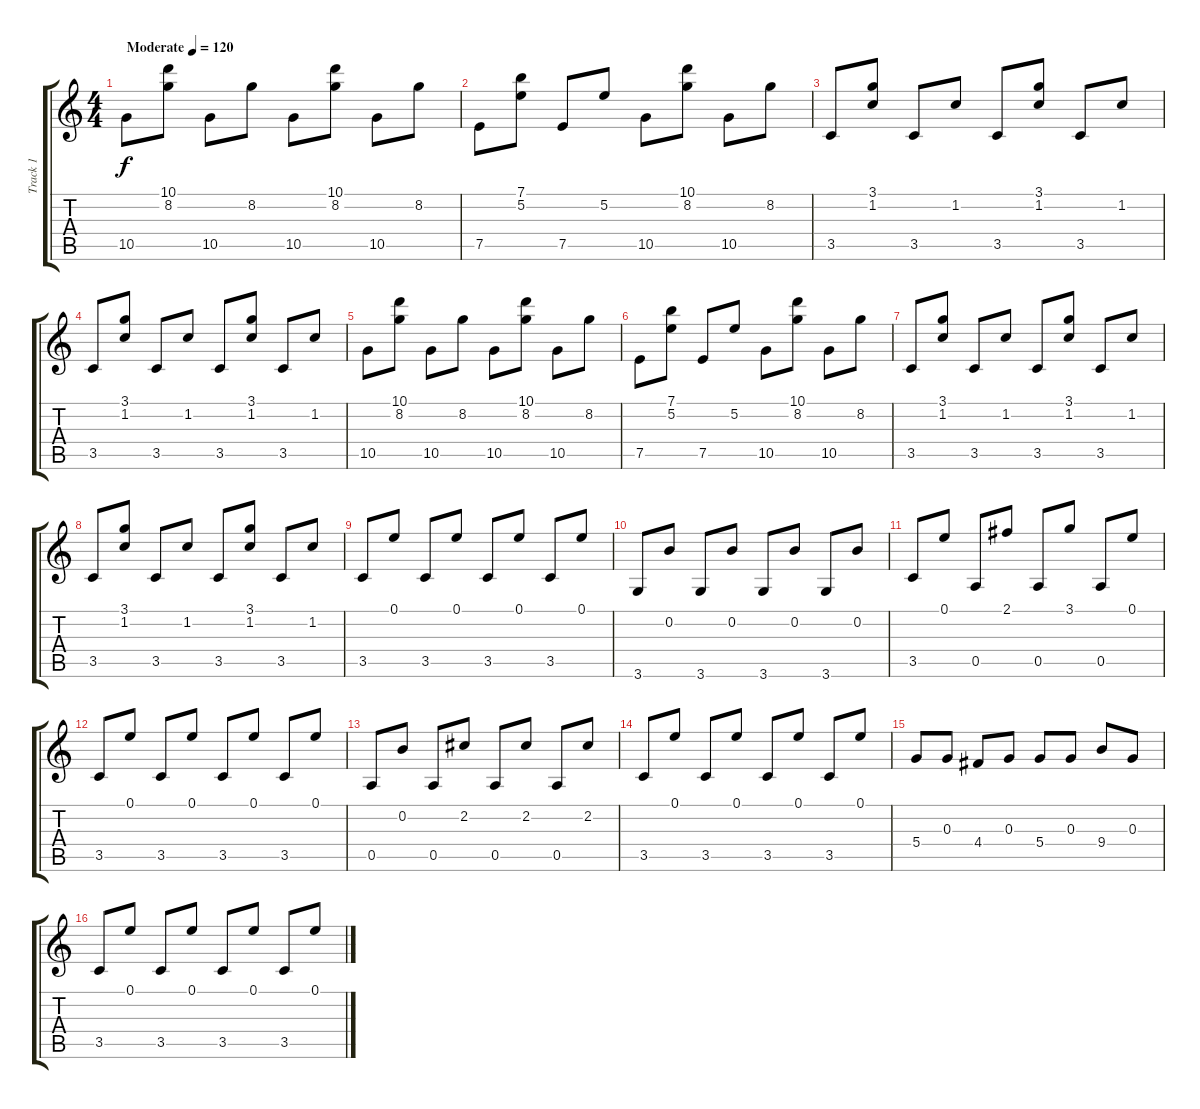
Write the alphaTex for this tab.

\track ("Track 1" "Track 1") {instrument acousticguitarsteel}
\staff {score tabs}
\tuning (E4 B3 G3 D3 A2 E2) {hide}
\ts (4 4)
\tempo (120 "Moderate")
\clef g2
\ks c
10.5.8{dy f instrument acousticguitarsteel} (10.1 8.2).8 10.5.8 8.2.8 10.5.8 (10.1 8.2).8 10.5.8 8.2.8 |
7.5.8 (7.1 5.2).8 7.5.8 5.2.8 10.5.8 (10.1 8.2).8 10.5.8 8.2.8 |
3.5.8 (3.1 1.2).8 3.5.8 1.2.8 3.5.8 (3.1 1.2).8 3.5.8 1.2.8 |
3.5.8 (3.1 1.2).8 3.5.8 1.2.8 3.5.8 (3.1 1.2).8 3.5.8 1.2.8 |
10.5.8 (10.1 8.2).8 10.5.8 8.2.8 10.5.8 (10.1 8.2).8 10.5.8 8.2.8 |
7.5.8 (7.1 5.2).8 7.5.8 5.2.8 10.5.8 (10.1 8.2).8 10.5.8 8.2.8 |
3.5.8 (3.1 1.2).8 3.5.8 1.2.8 3.5.8 (3.1 1.2).8 3.5.8 1.2.8 |
3.5.8 (3.1 1.2).8 3.5.8 1.2.8 3.5.8 (3.1 1.2).8 3.5.8 1.2.8 |
3.5.8 0.1.8 3.5.8 0.1.8 3.5.8 0.1.8 3.5.8 0.1.8 |
3.6.8 0.2.8 3.6.8 0.2.8 3.6.8 0.2.8 3.6.8 0.2.8 |
3.5.8 0.1.8 0.5.8 2.1.8 0.5.8 3.1.8 0.5.8 0.1.8 |
3.5.8 0.1.8 3.5.8 0.1.8 3.5.8 0.1.8 3.5.8 0.1.8 |
0.5.8 0.2.8 0.5.8 2.2.8 0.5.8 2.2.8 0.5.8 2.2.8 |
3.5.8 0.1.8 3.5.8 0.1.8 3.5.8 0.1.8 3.5.8 0.1.8 |
5.4.8 0.3.8 4.4.8 0.3.8 5.4.8 0.3.8 9.4.8 0.3.8 |
3.5.8 0.1.8 3.5.8 0.1.8 3.5.8 0.1.8 3.5.8 0.1.8
